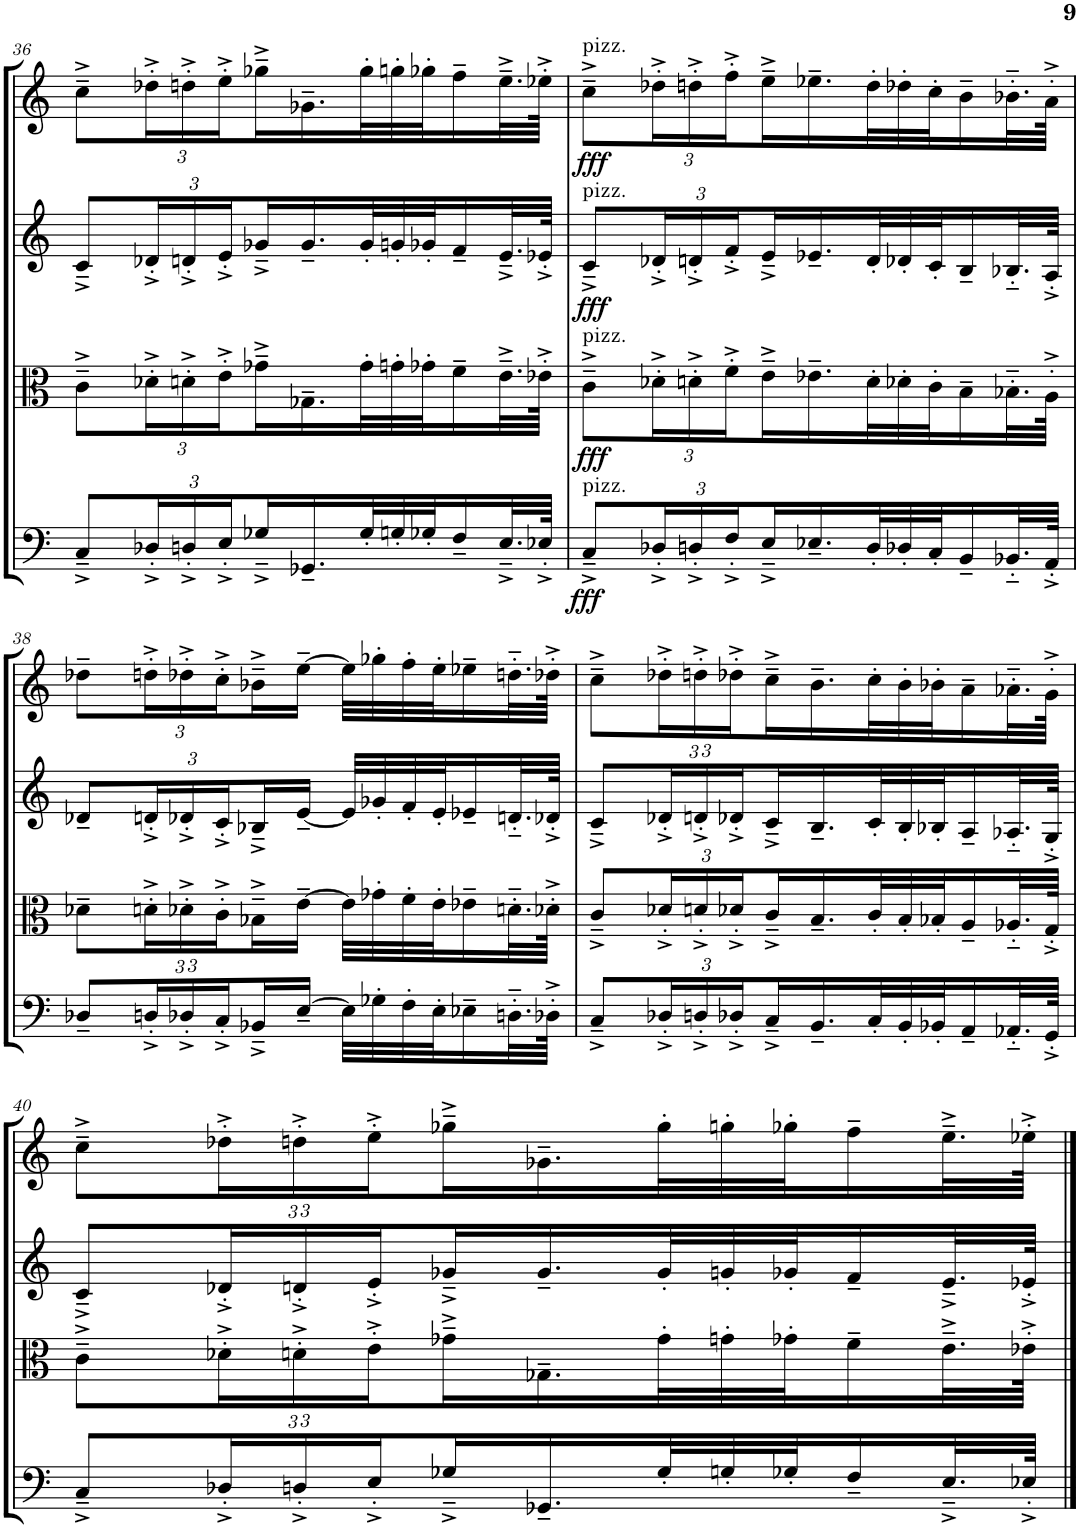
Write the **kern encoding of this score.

**kern	**dynam	**kern	**dynam	**kern	**dynam	**kern	**dynam
*part4	*part4	*part3	*part3	*part2	*part2	*part1	*part1
*staff4	*staff4	*staff3	*staff3	*staff2	*staff2	*staff1	*staff1
*I"Violoncello	*	*I"Viola	*	*I"Violin II	*	*I"Violin I	*
*I'Vc	*	*I'Vla	*	*I'Vln	*	*I'Vln	*
!!LO:PB:g=z
*clefF4	*	*clefC3	*	*clefG2	*	*clefG2	*
*k[]	*	*k[]	*	*k[]	*	*k[]	*
*M5/8	*	*M5/8	*	*M5/8	*	*M5/8	*
=36	=36	=36	=36	=36	=36	=36	=36
8C~^/L	.	8c~^\L	.	8c~^/L	.	8cc~^\L	.
*Xbrackettup	*	*Xbrackettup	*	*Xbrackettup	*	*Xbrackettup	*
24D-X'^/L	.	24d-X'^\L	.	24d-X'^/L	.	24dd-X'^\L	.
24Dn'^/	.	24dn'^\	.	24dn'^/	.	24ddn'^\	.
24E'^/	.	24e'^\	.	24e'^/	.	24ee'^\	.
16G-X~^/	.	16g-X~^\	.	16g-X~^/	.	16gg-X~^\	.
16.GG-X~/	.	16.G-X~\	.	16.g-~/	.	16.g-X~\	.
32G-'/L	.	32g-'\L	.	32g-'/L	.	32gg-'\L	.
32Gn'/	.	32gn'\	.	32gn'/	.	32ggn'\	.
32G-X'/J	.	32g-X'\J	.	32g-X'/J	.	32gg-X'\J	.
16F~/	.	16f~\	.	16f~/	.	16ff~\	.
32.E~^/L	.	32.e~^\L	.	32.e~^/L	.	32.ee~^\L	.
64E-X'^/JJJk	.	64e-X'^\JJJk	.	64e-X'^/JJJk	.	64ee-X'^\JJJk	.
=37	=37	=37	=37	=37	=37	=37	=37
!	!	!	!	!	!	!LO:TX:a:t=pizz.	!
!	!	!	!	!LO:TX:a:t=pizz.	!	!	!
!	!	!LO:TX:a:t=pizz.	!	!	!	!	!
!LO:TX:a:t=pizz.	!	!	!	!	!	!	!
!	!LO:DY:b	!	!LO:DY:b	!	!LO:DY:b	!	!LO:DY:b
8C~^/L	fff	8c~^\L	fff	8c~^/L	fff	8cc~^\L	fff
24D-X'^/L	.	24d-X'^\L	.	24d-X'^/L	.	24dd-X'^\L	.
24Dn'^/	.	24dn'^\	.	24dn'^/	.	24ddn'^\	.
24F'^/	.	24f'^\	.	24f'^/	.	24ff'^\	.
16E~^/	.	16e~^\	.	16e~^/	.	16ee~^\	.
16.E-X~/	.	16.e-X~\	.	16.e-X~/	.	16.ee-X~\	.
32D'/L	.	32d'\L	.	32d'/L	.	32dd'\L	.
32D-X'/	.	32d-X'\	.	32d-X'/	.	32dd-X'\	.
32C'/J	.	32c'\J	.	32c'/J	.	32cc'\J	.
16BB~/	.	16B~\	.	16B~/	.	16b~\	.
32.BB-X'~/L	.	32.B-X'~\L	.	32.B-X'~/L	.	32.b-X'~\L	.
64AA'^/JJJk	.	64A'^\JJJk	.	64A'^/JJJk	.	64a'^\JJJk	.
!!LO:LB:g=z
=38	=38	=38	=38	=38	=38	=38	=38
8D-X~/L	.	8d-X~\L	.	8d-X~/L	.	8dd-X~\L	.
24Dn'^/L	.	24dn'^\L	.	24dn'^/L	.	24ddn'^\L	.
24D-X'^/	.	24d-X'^\	.	24d-X'^/	.	24dd-X'^\	.
24C'^/	.	24c'^\	.	24c'^/	.	24cc'^\	.
16BB-X~^/	.	16B-X~^\	.	16B-X~^/	.	16b-X~^\	.
[16E~/JJ	.	[16e~\JJ	.	[16e~/JJ	.	[16ee~\JJ	.
32E\LLL]	.	32e\LLL]	.	32e/LLL]	.	32ee\LLL]	.
32G-X'\	.	32g-X'\	.	32g-X'/	.	32gg-X'\	.
32F'\	.	32f'\	.	32f'/	.	32ff'\	.
32E'\J	.	32e'\J	.	32e'/J	.	32ee'\J	.
16E-X~\	.	16e-X~\	.	16e-X~/	.	16ee-X~\	.
32.Dn'~\L	.	32.dn'~\L	.	32.dn'~/L	.	32.ddn'~\L	.
64D-X'^\JJJk	.	64d-X'^\JJJk	.	64d-X'^/JJJk	.	64dd-X'^\JJJk	.
=39	=39	=39	=39	=39	=39	=39	=39
8C~^/L	.	8c~^/L	.	8c~^/L	.	8cc~^\L	.
24D-X'^/L	.	24d-X'^/L	.	24d-X'^/L	.	24dd-X'^\L	.
24Dn'^/	.	24dn'^/	.	24dn'^/	.	24ddn'^\	.
24D-X'^/	.	24d-X'^/	.	24d-X'^/	.	24dd-X'^\	.
16C~^/	.	16c~^/	.	16c~^/	.	16cc~^\	.
16.BB~/	.	16.B~/	.	16.B~/	.	16.b~\	.
32C'/L	.	32c'/L	.	32c'/L	.	32cc'\L	.
32BB'/	.	32B'/	.	32B'/	.	32b'\	.
32BB-X'/J	.	32B-X'/J	.	32B-X'/J	.	32b-X'\J	.
16AA~/	.	16A~/	.	16A~/	.	16a~\	.
32.AA-X'~/L	.	32.A-X'~/L	.	32.A-X'~/L	.	32.a-X'~\L	.
64GG'^/JJJk	.	64G'^/JJJk	.	64G'^/JJJk	.	64g'^\JJJk	.
!!LO:LB:g=z
=40	=40	=40	=40	=40	=40	=40	=40
8C~^/L	.	8c~^\L	.	8c~^/L	.	8cc~^\L	.
24D-X'^/L	.	24d-X'^\L	.	24d-X'^/L	.	24dd-X'^\L	.
24Dn'^/	.	24dn'^\	.	24dn'^/	.	24ddn'^\	.
24E'^/	.	24e'^\	.	24e'^/	.	24ee'^\	.
16G-X~^/	.	16g-X~^\	.	16g-X~^/	.	16gg-X~^\	.
16.GG-X~/	.	16.G-X~\	.	16.g-~/	.	16.g-X~\	.
32G-'/L	.	32g-'\L	.	32g-'/L	.	32gg-'\L	.
32Gn'/	.	32gn'\	.	32gn'/	.	32ggn'\	.
32G-X'/J	.	32g-X'\J	.	32g-X'/J	.	32gg-X'\J	.
16F~/	.	16f~\	.	16f~/	.	16ff~\	.
32.E~^/L	.	32.e~^\L	.	32.e~^/L	.	32.ee~^\L	.
64E-X'^/JJJk	.	64e-X'^\JJJk	.	64e-X'^/JJJk	.	64ee-X'^\JJJk	.
==	==	==	==	==	==	==	==
*-	*-	*-	*-	*-	*-	*-	*-
